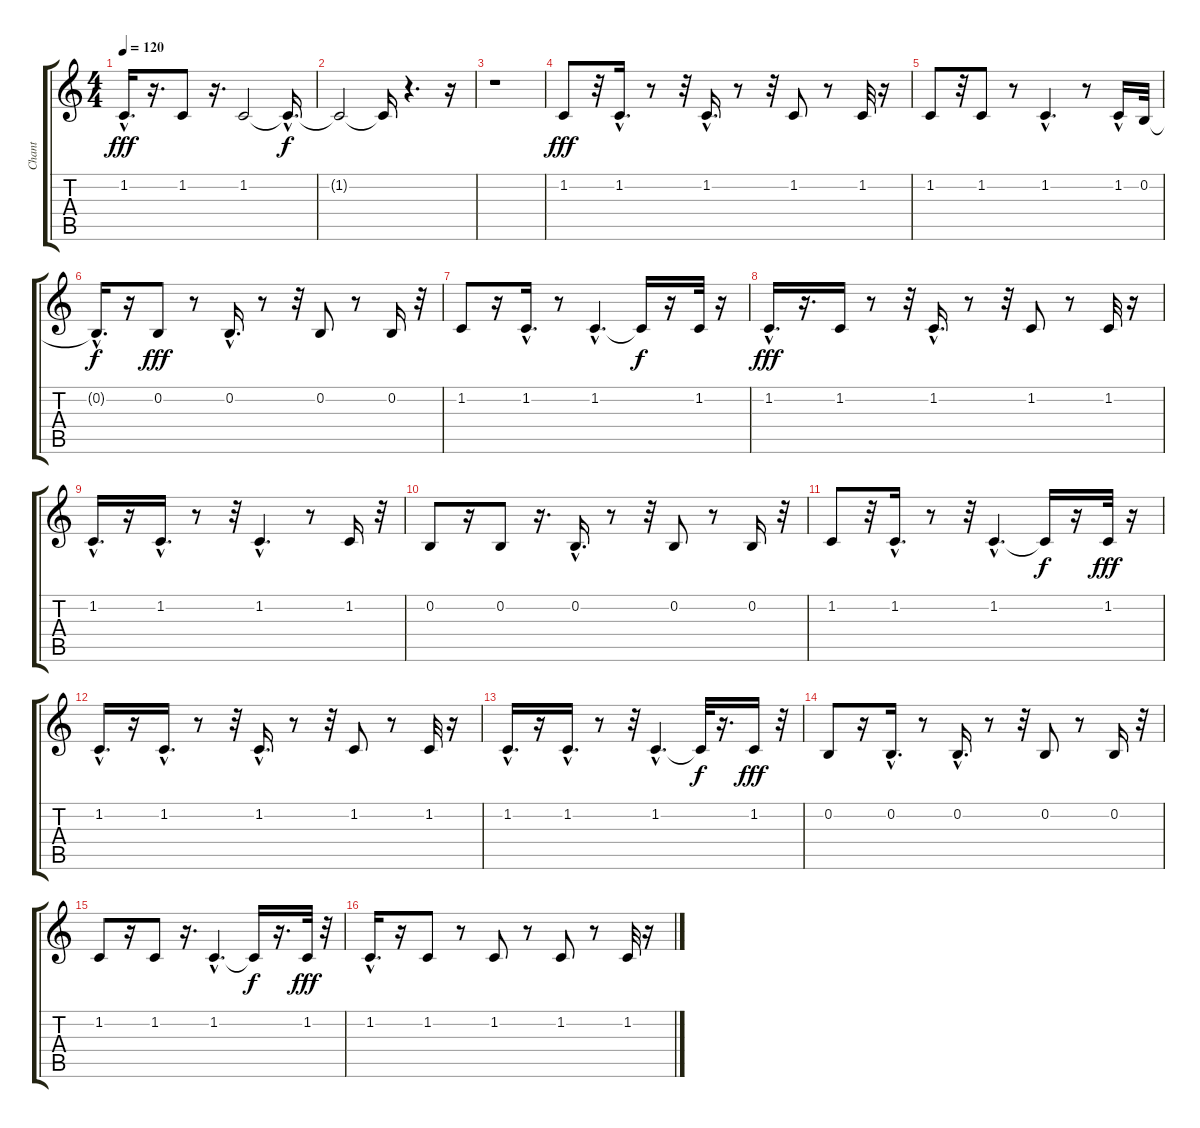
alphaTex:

\track ("Chant" "Chant") {instrument tangoaccordion}
\staff {score tabs}
\tuning (E4 B3 G3 D3 A2 E2) {hide}
\ts (4 4)
\tempo 120
\clef g2
\ks c
1.2{hac}.16{d dy fff} r.16{d} 1.2.8 r.16{d} 1.2.2 1.2{hac t}.16{d dy f} |
1.2{t}.2 1.2{t}.16 r.4{d} r.16 |
r.1 |
1.2.8{dy fff} r.32 1.2{hac}.16{d} r.8 r.32 1.2{hac}.16{d} r.8 r.32 1.2.8 r.8 1.2.32 r.16 |
1.2.8 r.32 1.2.8 r.8 1.2{hac}.4{d} r.8 1.2{hac}.16 0.2.32 |
0.2{hac t}.16{d dy f} r.16 0.2.8{dy fff} r.8 0.2{hac}.16{d} r.8 r.32 0.2.8 r.8 0.2.16 r.32 |
1.2.8 r.16 1.2{hac}.16{d} r.8 1.2{hac}.4{d} 1.2{t}.16{dy f} r.16 1.2.32 r.16 |
1.2{hac}.16{d dy fff} r.16{d} 1.2.16 r.8 r.32 1.2{hac}.16{d} r.8 r.32 1.2.8 r.8 1.2.32 r.16 |
1.2{hac}.16{d} r.16 1.2{hac}.16{d} r.8 r.32 1.2{hac}.4{d} r.8 1.2.16 r.32 |
0.2.8 r.16 0.2.8 r.16{d} 0.2{hac}.16{d} r.8 r.32 0.2.8 r.8 0.2.16 r.32 |
1.2.8 r.32 1.2{hac}.16{d} r.8 r.32 1.2{hac}.4{d} 1.2{t}.16{dy f} r.16 1.2.32{dy fff} r.16 |
1.2{hac}.16{d} r.16 1.2{hac}.16{d} r.8 r.32 1.2{hac}.16{d} r.8 r.32 1.2.8 r.8 1.2.32 r.16 |
1.2{hac}.16{d} r.16 1.2{hac}.16{d} r.8 r.32 1.2{hac}.4{d} 1.2{t}.32{dy f} r.16{d} 1.2.16{dy fff} r.32 |
0.2.8 r.16 0.2{hac}.16{d} r.8 0.2{hac}.16{d} r.8 r.32 0.2.8 r.8 0.2.16 r.32 |
1.2.8 r.16 1.2.8 r.16{d} 1.2{hac}.4{d} 1.2{t}.16{dy f} r.16{d} 1.2.32{dy fff} r.32 |
1.2{hac}.16{d} r.16 1.2.8 r.8 1.2.8 r.8 1.2.8 r.8 1.2.32 r.16
